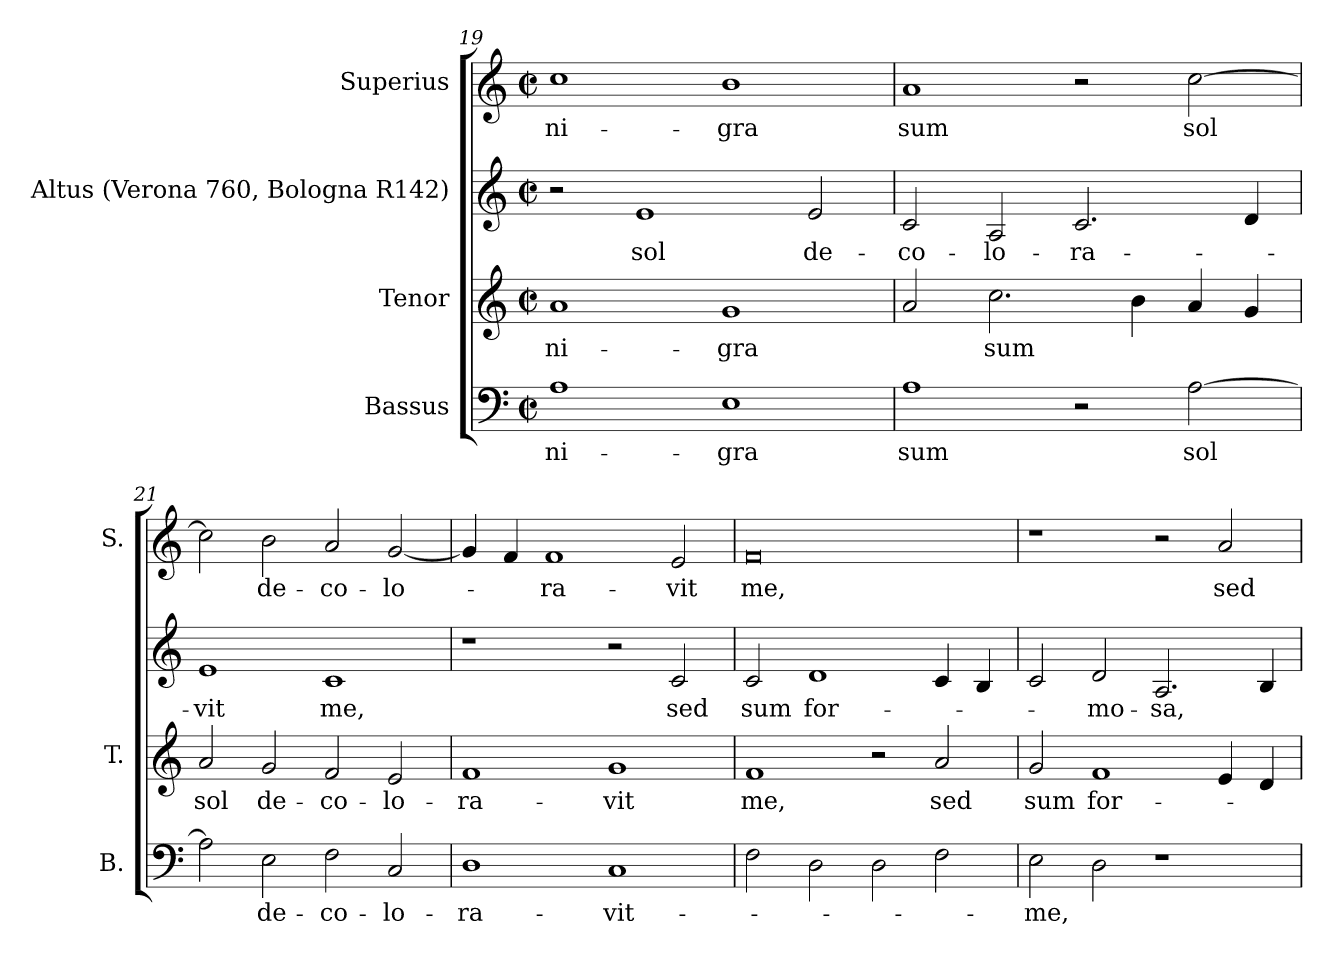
**kern	**text	**kern	**text	**kern	**text	**kern	**text
*part4	*part4	*part3	*part3	*part2	*part2	*part1	*part1
*staff4	*staff4	*staff3	*staff3	*staff2	*staff2	*staff1	*staff1
*I"Bassus	*	*I"Tenor	*	*I"Altus (Verona 760,  Bologna R142)	*	*I"Superius	*
*I'B.	*	*I'T.	*	*	*	*I'S.	*
*clefF4	*	*clefG2	*	*clefG2	*	*clefG2	*
*k[]	*	*k[]	*	*k[]	*	*k[]	*
*C:	*	*C:	*	*C:	*	*C:	*
*M2/2	*	*M2/2	*	*M2/2	*	*M2/2	*
*met(c|)	*	*met(c|)	*	*met(c|)	*	*met(c|)	*
=19	=19	=19	=19	=19	=19	=19	=19
!	!LO:LY:b:color=#000000	!	!	!	!	!	!
!	!	!	!LO:LY:b:color=#000000	!	!	!	!
!	!	!	!	!	!	!	!LO:LY:b:color=#000000
1Ai	ni-	1ai	ni-	2r	.	1cci	ni-
!	!	!	!	!	!LO:LY:b:color=#000000	!	!
.	.	.	.	1ei	sol	.	.
!	!LO:LY:b:color=#000000	!	!	!	!	!	!
!	!	!	!LO:LY:b:color=#000000	!	!	!	!
!	!	!	!	!	!	!	!LO:LY:b:color=#000000
1Ei	-gra	1gi	-gra	.	.	1bi	-gra
!	!	!	!	!	!LO:LY:b:color=#000000	!	!
.	.	.	.	2ei/	de-	.	.
!!LO:PB:g=z
=20	=20	=20	=20	=20	=20	=20	=20
!	!LO:LY:b:color=#000000	!	!	!	!	!	!
!	!	!	!	!	!LO:LY:b:color=#000000	!	!
!	!	!	!	!	!	!	!LO:LY:b:color=#000000
1Ai	sum	2ai/	.	2ci/	-co-	1ai	sum
!	!	!	!LO:LY:b:color=#000000	!	!	!	!
!	!	!	!	!	!LO:LY:b:color=#000000	!	!
.	.	2.cci\	sum	2Ai/	-lo-	.	.
!	!	!	!	!	!LO:LY:b:color=#000000	!	!
2r	.	.	.	2.ci/	-ra-	2r	.
.	.	4bi\	.	.	.	.	.
!	!LO:LY:b:color=#000000	!	!	!	!	!	!
!	!	!	!	!	!	!	!LO:LY:b:color=#000000
[>2Ai\	sol	4ai/	.	.	.	[>2cci\	sol
.	.	4gi/	.	4di/	.	.	.
=21	=21	=21	=21	=21	=21	=21	=21
!	!	!	!LO:LY:b:color=#000000	!	!	!	!
!	!	!	!	!	!LO:LY:b:color=#000000	!	!
2Ai\]	.	2ai/	sol	1ei	-vit	2cci\]	.
!	!LO:LY:b:color=#000000	!	!	!	!	!	!
!	!	!	!LO:LY:b:color=#000000	!	!	!	!
!	!	!	!	!	!	!	!LO:LY:b:color=#000000
2Ei\	de-	2gi/	de-	.	.	2bi\	de-
!	!LO:LY:b:color=#000000	!	!	!	!	!	!
!	!	!	!LO:LY:b:color=#000000	!	!	!	!
!	!	!	!	!	!LO:LY:b:color=#000000	!	!
!	!	!	!	!	!	!	!LO:LY:b:color=#000000
2Fi\	-co-	2fi/	-co-	1ci	me,	2ai/	-co-
!	!LO:LY:b:color=#000000	!	!	!	!	!	!
!	!	!	!LO:LY:b:color=#000000	!	!	!	!
!	!	!	!	!	!	!	!LO:LY:b:color=#000000
2Ci/	-lo-	2ei/	-lo-	.	.	[<2gi/	-lo-
=22	=22	=22	=22	=22	=22	=22	=22
!	!LO:LY:b:color=#000000	!	!	!	!	!	!
!	!	!	!LO:LY:b:color=#000000	!	!	!	!
1Di	-ra-	1fi	-ra-	1r	.	4gi/]	.
.	.	.	.	.	.	4fi/	.
!	!	!	!	!	!	!	!LO:LY:b:color=#000000
.	.	.	.	.	.	1fi	-ra-
!	!LO:LY:b:color=#000000	!	!	!	!	!	!
!	!	!	!LO:LY:b:color=#000000	!	!	!	!
1Ci	-vit-	1gi	-vit	2r	.	.	.
!	!	!	!	!	!LO:LY:b:color=#000000	!	!
!	!	!	!	!	!	!	!LO:LY:b:color=#000000
.	.	.	.	2ci/	sed	2ei/	-vit
=23	=23	=23	=23	=23	=23	=23	=23
!	!	!	!LO:LY:b:color=#000000	!	!	!	!
!	!	!	!	!	!LO:LY:b:color=#000000	!	!
!	!	!	!	!	!	!	!LO:LY:b:color=#000000
2Fi\	.	1fi	me,	2ci/	sum	0fi	me,
!	!	!	!	!	!LO:LY:b:color=#000000	!	!
2Di\	.	.	.	1di	for-	.	.
2Di\	.	2r	.	.	.	.	.
!	!	!	!LO:LY:b:color=#000000	!	!	!	!
2Fi\	.	2ai/	sed	4ci/	.	.	.
.	.	.	.	4Bi/	.	.	.
=24	=24	=24	=24	=24	=24	=24	=24
!	!LO:LY:b:color=#000000	!	!	!	!	!	!
!	!	!	!LO:LY:b:color=#000000	!	!	!	!
2Ei\	-me,	2gi/	sum	2ci/	.	1r	.
!	!	!	!LO:LY:b:color=#000000	!	!	!	!
!	!	!	!	!	!LO:LY:b:color=#000000	!	!
2Di\	.	1fi	for-	2di/	-mo-	.	.
!	!	!	!	!	!LO:LY:b:color=#000000	!	!
1r	.	.	.	2.Ai/	-sa,	2r	.
!	!	!	!	!	!	!	!LO:LY:b:color=#000000
.	.	4ei/	.	.	.	2ai/	sed
.	.	4di/	.	4Bi/	.	.	.
=	=	=	=	=	=	=	=
*-	*-	*-	*-	*-	*-	*-	*-
